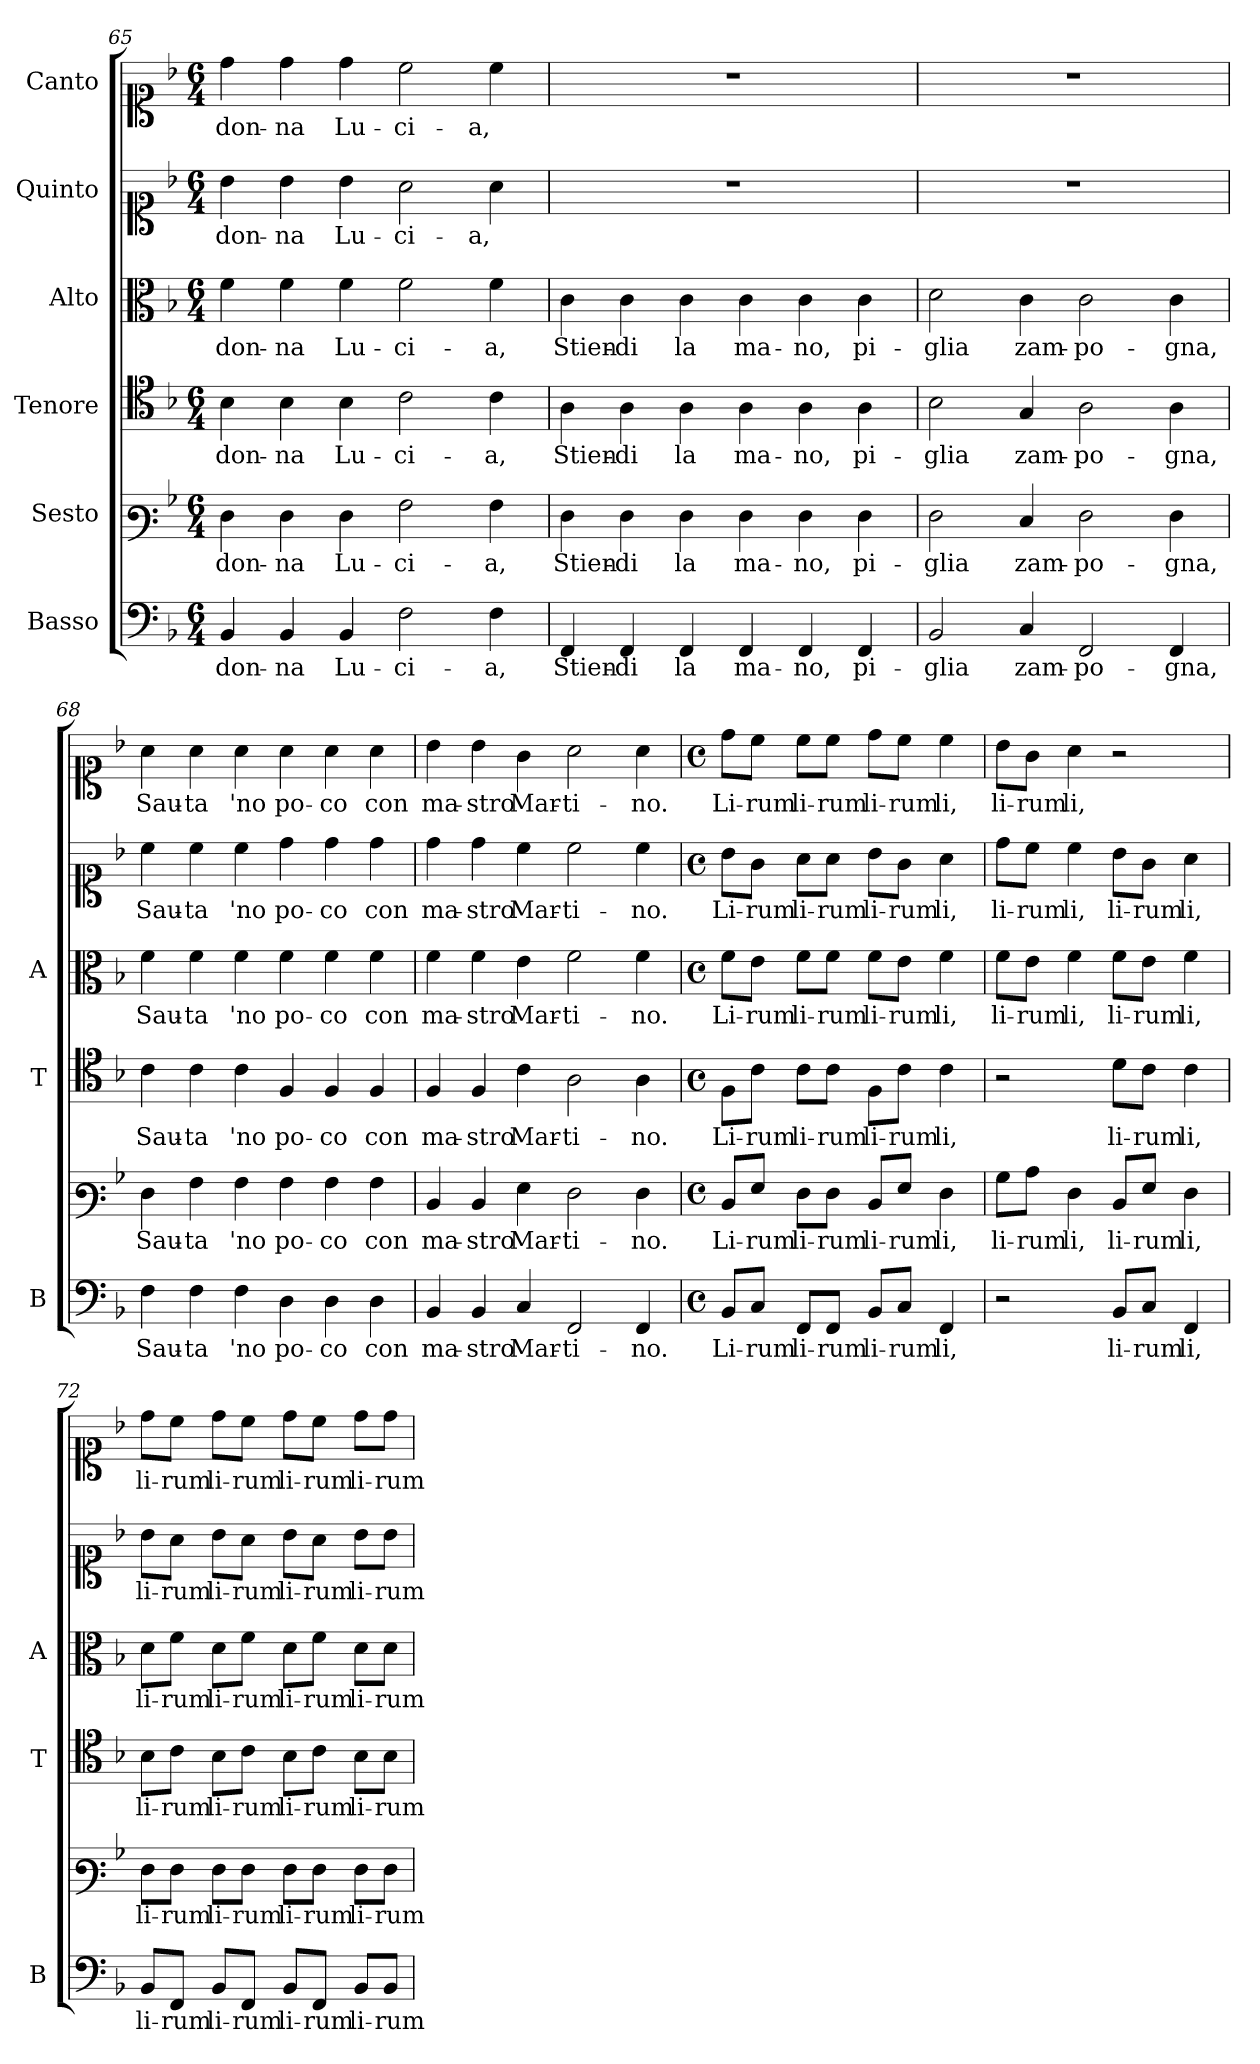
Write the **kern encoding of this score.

**kern	**text	**kern	**text	**kern	**text	**kern	**text	**kern	**text	**kern	**text
*part6	*part6	*part5	*part5	*part4	*part4	*part3	*part3	*part2	*part2	*part1	*part1
*staff6	*staff6	*staff5	*staff5	*staff4	*staff4	*staff3	*staff3	*staff2	*staff2	*staff1	*staff1
*I"Basso	*	*I"Sesto	*	*I"Tenore	*	*I"Alto	*	*I"Quinto	*	*I"Canto	*
*I'B	*	*	*	*I'T	*	*I'A	*	*	*	*	*
!!LO:LB:g=z
*clefF4	*	*clefF3	*	*clefC4	*	*clefC3	*	*clefC1	*	*clefC1	*
*k[b-]	*	*k[b-]	*	*k[b-]	*	*k[b-]	*	*k[b-]	*	*k[b-]	*
*F:	*	*F:	*	*F:	*	*F:	*	*F:	*	*F:	*
*M6/4	*	*M6/4	*	*M6/4	*	*M6/4	*	*M6/4	*	*M6/4	*
=65	=65	=65	=65	=65	=65	=65	=65	=65	=65	=65	=65
!	!LO:LY:b	!	!LO:LY:b	!	!LO:LY:b	!	!LO:LY:b	!	!LO:LY:b	!	!LO:LY:b
4BB-/	-don-	4F\	-don-	4B-\	-don-	4f\	-don-	4b-\	-don-	4dd\	-don-
!	!LO:LY:b	!	!LO:LY:b	!	!LO:LY:b	!	!LO:LY:b	!	!LO:LY:b	!	!LO:LY:b
4BB-/	-na	4F\	-na	4B-\	-na	4f\	-na	4b-\	-na	4dd\	-na
!	!LO:LY:b	!	!LO:LY:b	!	!LO:LY:b	!	!LO:LY:b	!	!LO:LY:b	!	!LO:LY:b
4BB-/	Lu-	4F\	Lu-	4B-\	Lu-	4f\	Lu-	4b-\	Lu-	4dd\	Lu-
!	!LO:LY:b	!	!LO:LY:b	!	!LO:LY:b	!	!LO:LY:b	!	!LO:LY:b	!	!LO:LY:b
2F\	-ci-	2A\	-ci-	2c\	-ci-	2f\	-ci-	2a\	-ci-	2cc\	-ci-
!	!LO:LY:b	!	!LO:LY:b	!	!LO:LY:b	!	!LO:LY:b	!	!LO:LY:b	!	!LO:LY:b
4F\	-a,	4A\	-a,	4c\	-a,	4f\	-a,	4a\	-a,	4cc\	-a,
=66	=66	=66	=66	=66	=66	=66	=66	=66	=66	=66	=66
!	!LO:LY:b	!	!LO:LY:b	!	!LO:LY:b	!	!LO:LY:b	!LO:N:vis=1	!	!LO:N:vis=1	!
4FF/	Stien-	4F\	Stien-	4A\	Stien-	4c\	Stien-	1.r	.	1.r	.
!	!LO:LY:b	!	!LO:LY:b	!	!LO:LY:b	!	!LO:LY:b	!	!	!	!
4FF/	-di	4F\	-di	4A\	-di	4c\	-di	.	.	.	.
!	!LO:LY:b	!	!LO:LY:b	!	!LO:LY:b	!	!LO:LY:b	!	!	!	!
4FF/	la	4F\	la	4A\	la	4c\	la	.	.	.	.
!	!LO:LY:b	!	!LO:LY:b	!	!LO:LY:b	!	!LO:LY:b	!	!	!	!
4FF/	ma-	4F\	ma-	4A\	ma-	4c\	ma-	.	.	.	.
!	!LO:LY:b	!	!LO:LY:b	!	!LO:LY:b	!	!LO:LY:b	!	!	!	!
4FF/	-no,	4F\	-no,	4A\	-no,	4c\	-no,	.	.	.	.
!	!LO:LY:b	!	!LO:LY:b	!	!LO:LY:b	!	!LO:LY:b	!	!	!	!
4FF/	pi-	4F\	pi-	4A\	pi-	4c\	pi-	.	.	.	.
=67	=67	=67	=67	=67	=67	=67	=67	=67	=67	=67	=67
!	!LO:LY:b	!	!LO:LY:b	!	!LO:LY:b	!	!LO:LY:b	!LO:N:vis=1	!	!LO:N:vis=1	!
2BB-/	-glia	2F\	-glia	2B-\	-glia	2d\	-glia	1.r	.	1.r	.
!	!LO:LY:b	!	!LO:LY:b	!	!LO:LY:b	!	!LO:LY:b	!	!	!	!
4C/	zam-	4E/	zam-	4G/	zam-	4c\	zam-	.	.	.	.
!	!LO:LY:b	!	!LO:LY:b	!	!LO:LY:b	!	!LO:LY:b	!	!	!	!
2FF/	-po-	2F\	-po-	2A\	-po-	2c\	-po-	.	.	.	.
!	!LO:LY:b	!	!LO:LY:b	!	!LO:LY:b	!	!LO:LY:b	!	!	!	!
4FF/	-gna,	4F\	-gna,	4A\	-gna,	4c\	-gna,	.	.	.	.
!!LO:PB:g=z
=68	=68	=68	=68	=68	=68	=68	=68	=68	=68	=68	=68
!	!LO:LY:b	!	!LO:LY:b	!	!LO:LY:b	!	!LO:LY:b	!	!LO:LY:b	!	!LO:LY:b
4F\	Sau-	4F\	Sau-	4c\	Sau-	4f\	Sau-	4cc\	Sau-	4a\	Sau-
!	!LO:LY:b	!	!LO:LY:b	!	!LO:LY:b	!	!LO:LY:b	!	!LO:LY:b	!	!LO:LY:b
4F\	-ta	4A\	-ta	4c\	-ta	4f\	-ta	4cc\	-ta	4a\	-ta
!	!LO:LY:b	!	!LO:LY:b	!	!LO:LY:b	!	!LO:LY:b	!	!LO:LY:b	!	!LO:LY:b
4F\	'no	4A\	'no	4c\	'no	4f\	'no	4cc\	'no	4a\	'no
!	!LO:LY:b	!	!LO:LY:b	!	!LO:LY:b	!	!LO:LY:b	!	!LO:LY:b	!	!LO:LY:b
4D\	po-	4A\	po-	4F/	po-	4f\	po-	4dd\	po-	4a\	po-
!	!LO:LY:b	!	!LO:LY:b	!	!LO:LY:b	!	!LO:LY:b	!	!LO:LY:b	!	!LO:LY:b
4D\	-co	4A\	-co	4F/	-co	4f\	-co	4dd\	-co	4a\	-co
!	!LO:LY:b	!	!LO:LY:b	!	!LO:LY:b	!	!LO:LY:b	!	!LO:LY:b	!	!LO:LY:b
4D\	con	4A\	con	4F/	con	4f\	con	4dd\	con	4a\	con
=69	=69	=69	=69	=69	=69	=69	=69	=69	=69	=69	=69
!	!LO:LY:b	!	!LO:LY:b	!	!LO:LY:b	!	!LO:LY:b	!	!LO:LY:b	!	!LO:LY:b
4BB-/	ma-	4D/	ma-	4F/	ma-	4f\	ma-	4dd\	ma-	4b-\	ma-
!	!LO:LY:b	!	!LO:LY:b	!	!LO:LY:b	!	!LO:LY:b	!	!LO:LY:b	!	!LO:LY:b
4BB-/	-stro	4D/	-stro	4F/	-stro	4f\	-stro	4dd\	-stro	4b-\	-stro
!	!LO:LY:b	!	!LO:LY:b	!	!LO:LY:b	!	!LO:LY:b	!	!LO:LY:b	!	!LO:LY:b
4C/	Mar-	4G\	Mar-	4c\	Mar-	4e\	Mar-	4cc\	Mar-	4g\	Mar-
!	!LO:LY:b	!	!LO:LY:b	!	!LO:LY:b	!	!LO:LY:b	!	!LO:LY:b	!	!LO:LY:b
2FF/	-ti-	2F\	-ti-	2A\	-ti-	2f\	-ti-	2cc\	-ti-	2a\	-ti-
!	!LO:LY:b	!	!LO:LY:b	!	!LO:LY:b	!	!LO:LY:b	!	!LO:LY:b	!	!LO:LY:b
4FF/	-no.	4F\	-no.	4A\	-no.	4f\	-no.	4cc\	-no.	4a\	-no.
=70	=70	=70	=70	=70	=70	=70	=70	=70	=70	=70	=70
*M4/4	*	*M4/4	*	*M4/4	*	*M4/4	*	*M4/4	*	*M4/4	*
*met(c)	*	*met(c)	*	*met(c)	*	*met(c)	*	*met(c)	*	*met(c)	*
!	!LO:LY:b	!	!LO:LY:b	!	!LO:LY:b	!	!LO:LY:b	!	!LO:LY:b	!	!LO:LY:b
8BB-/L	Li-	8D/L	Li-	8F\L	Li-	8f\L	Li-	8b-\L	Li-	8dd\L	Li-
!	!LO:LY:b	!	!LO:LY:b	!	!LO:LY:b	!	!LO:LY:b	!	!LO:LY:b	!	!LO:LY:b
8C/J	-rum	8G/J	-rum	8c\J	-rum	8e\J	-rum	8g\J	-rum	8cc\J	-rum
!	!LO:LY:b	!	!LO:LY:b	!	!LO:LY:b	!	!LO:LY:b	!	!LO:LY:b	!	!LO:LY:b
8FF/L	li-	8F\L	li-	8c\L	li-	8f\L	li-	8a\L	li-	8cc\L	li-
!	!LO:LY:b	!	!LO:LY:b	!	!LO:LY:b	!	!LO:LY:b	!	!LO:LY:b	!	!LO:LY:b
8FF/J	-rum	8F\J	-rum	8c\J	-rum	8f\J	-rum	8a\J	-rum	8cc\J	-rum
!	!LO:LY:b	!	!LO:LY:b	!	!LO:LY:b	!	!LO:LY:b	!	!LO:LY:b	!	!LO:LY:b
8BB-/L	li-	8D/L	li-	8F\L	li-	8f\L	li-	8b-\L	li-	8dd\L	li-
!	!LO:LY:b	!	!LO:LY:b	!	!LO:LY:b	!	!LO:LY:b	!	!LO:LY:b	!	!LO:LY:b
8C/J	-rum	8G/J	-rum	8c\J	-rum	8e\J	-rum	8g\J	-rum	8cc\J	-rum
!	!LO:LY:b	!	!LO:LY:b	!	!LO:LY:b	!	!LO:LY:b	!	!LO:LY:b	!	!LO:LY:b
4FF/	li,	4F\	li,	4c\	li,	4f\	li,	4a\	li,	4cc\	li,
!!LO:LB:g=z
=71	=71	=71	=71	=71	=71	=71	=71	=71	=71	=71	=71
!	!	!	!LO:LY:b	!	!	!	!LO:LY:b	!	!LO:LY:b	!	!LO:LY:b
2r	.	8B-\L	li-	2r	.	8f\L	li-	8dd\L	li-	8b-\L	li-
!	!	!	!LO:LY:b	!	!	!	!LO:LY:b	!	!LO:LY:b	!	!LO:LY:b
.	.	8c\J	-rum	.	.	8e\J	-rum	8cc\J	-rum	8g\J	-rum
!	!	!	!LO:LY:b	!	!	!	!LO:LY:b	!	!LO:LY:b	!	!LO:LY:b
.	.	4F\	li,	.	.	4f\	li,	4cc\	li,	4a\	li,
!	!LO:LY:b	!	!LO:LY:b	!	!LO:LY:b	!	!LO:LY:b	!	!LO:LY:b	!	!
8BB-/L	li-	8D/L	li-	8d\L	li-	8f\L	li-	8b-\L	li-	2r	.
!	!LO:LY:b	!	!LO:LY:b	!	!LO:LY:b	!	!LO:LY:b	!	!LO:LY:b	!	!
8C/J	-rum	8G/J	-rum	8c\J	-rum	8e\J	-rum	8g\J	-rum	.	.
!	!LO:LY:b	!	!LO:LY:b	!	!LO:LY:b	!	!LO:LY:b	!	!LO:LY:b	!	!
4FF/	li,	4F\	li,	4c\	li,	4f\	li,	4a\	li,	.	.
=72	=72	=72	=72	=72	=72	=72	=72	=72	=72	=72	=72
!	!LO:LY:b	!	!LO:LY:b	!	!LO:LY:b	!	!LO:LY:b	!	!LO:LY:b	!	!LO:LY:b
8BB-/L	li-	8F\L	li-	8B-\L	li-	8d\L	li-	8b-\L	li-	8dd\L	li-
!	!LO:LY:b	!	!LO:LY:b	!	!LO:LY:b	!	!LO:LY:b	!	!LO:LY:b	!	!LO:LY:b
8FF/J	-rum	8F\J	-rum	8c\J	-rum	8f\J	-rum	8a\J	-rum	8cc\J	-rum
!	!LO:LY:b	!	!LO:LY:b	!	!LO:LY:b	!	!LO:LY:b	!	!LO:LY:b	!	!LO:LY:b
8BB-/L	li-	8F\L	li-	8B-\L	li-	8d\L	li-	8b-\L	li-	8dd\L	li-
!	!LO:LY:b	!	!LO:LY:b	!	!LO:LY:b	!	!LO:LY:b	!	!LO:LY:b	!	!LO:LY:b
8FF/J	-rum	8F\J	-rum	8c\J	-rum	8f\J	-rum	8a\J	-rum	8cc\J	-rum
!	!LO:LY:b	!	!LO:LY:b	!	!LO:LY:b	!	!LO:LY:b	!	!LO:LY:b	!	!LO:LY:b
8BB-/L	li-	8F\L	li-	8B-\L	li-	8d\L	li-	8b-\L	li-	8dd\L	li-
!	!LO:LY:b	!	!LO:LY:b	!	!LO:LY:b	!	!LO:LY:b	!	!LO:LY:b	!	!LO:LY:b
8FF/J	-rum	8F\J	-rum	8c\J	-rum	8f\J	-rum	8a\J	-rum	8cc\J	-rum
!	!LO:LY:b	!	!LO:LY:b	!	!LO:LY:b	!	!LO:LY:b	!	!LO:LY:b	!	!LO:LY:b
8BB-/L	li-	8F\L	li-	8B-\L	li-	8d\L	li-	8b-\L	li-	8dd\L	li-
!	!LO:LY:b	!	!LO:LY:b	!	!LO:LY:b	!	!LO:LY:b	!	!LO:LY:b	!	!LO:LY:b
8BB-/J	-rum	8F\J	-rum	8B-\J	-rum	8d\J	-rum	8b-\J	-rum	8dd\J	-rum
=	=	=	=	=	=	=	=	=	=	=	=
*-	*-	*-	*-	*-	*-	*-	*-	*-	*-	*-	*-
